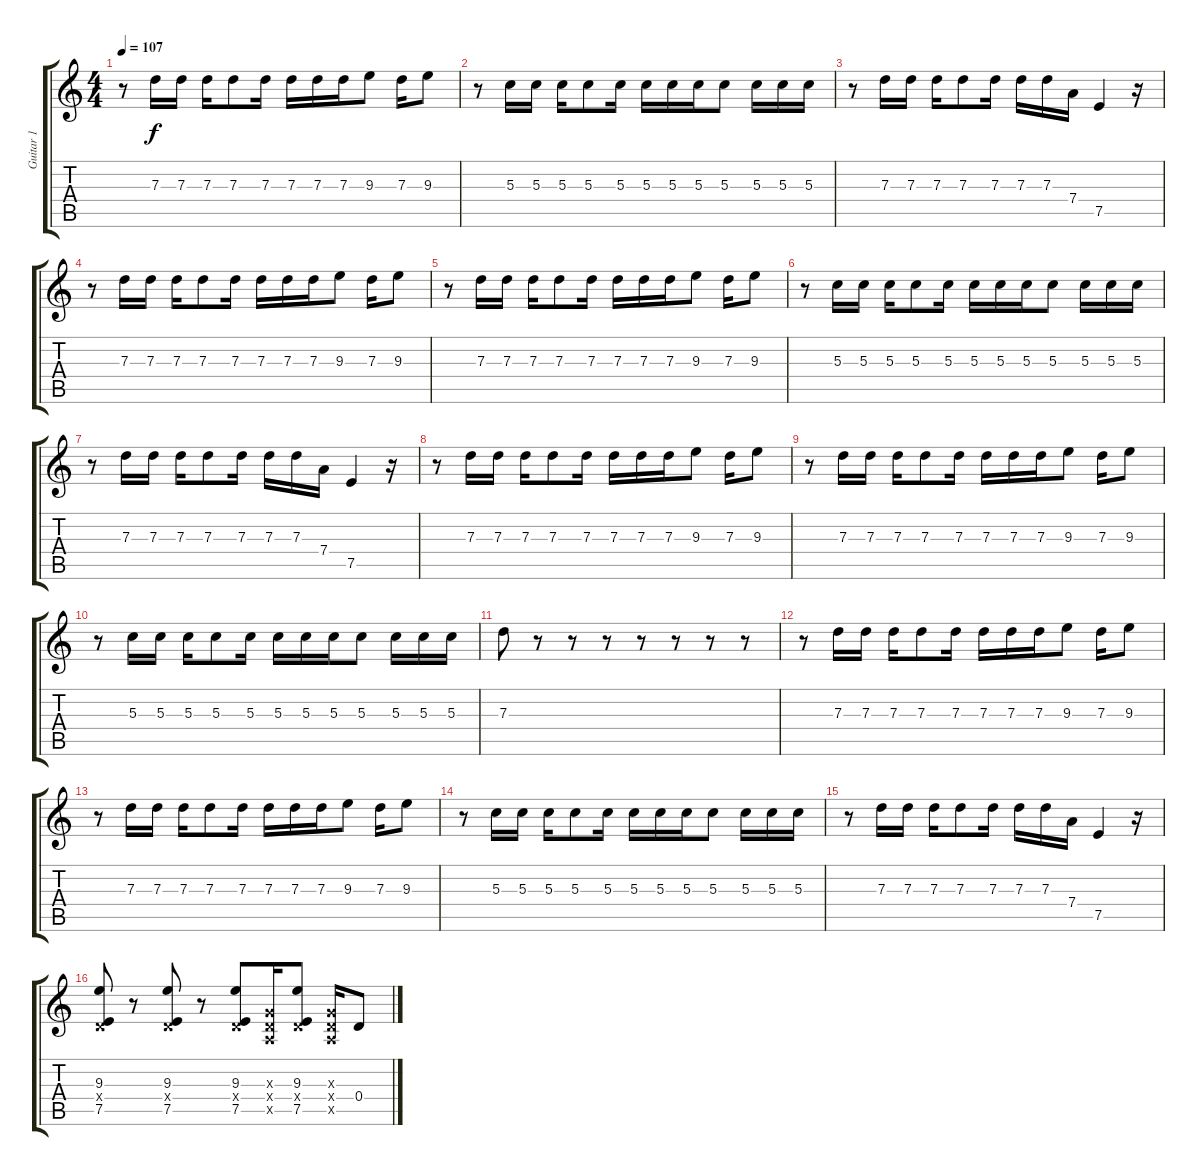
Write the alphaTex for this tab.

\track ("Guitar 1" "Guitar 1") {instrument overdrivenguitar}
\staff {score tabs}
\tuning (E4 B3 G3 D3 A2 E2) {hide}
\ts (4 4)
\tempo 107
\clef g2
\ks c
r.8{dy f} 7.3.16 7.3.16 7.3.16 7.3.8 7.3.16 7.3.16 7.3.16 7.3.16 9.3.8 7.3.16 9.3.8 |
r.8 5.3.16 5.3.16 5.3.16 5.3.8 5.3.16 5.3.16 5.3.16 5.3.16 5.3.8 5.3.16 5.3.16 5.3.16 |
r.8 7.3.16 7.3.16 7.3.16 7.3.8 7.3.16 7.3.16 7.3.16 7.4.16 7.5.4 r.16 |
r.8 7.3.16 7.3.16 7.3.16 7.3.8 7.3.16 7.3.16 7.3.16 7.3.16 9.3.8 7.3.16 9.3.8 |
r.8 7.3.16 7.3.16 7.3.16 7.3.8 7.3.16 7.3.16 7.3.16 7.3.16 9.3.8 7.3.16 9.3.8 |
r.8 5.3.16 5.3.16 5.3.16 5.3.8 5.3.16 5.3.16 5.3.16 5.3.16 5.3.8 5.3.16 5.3.16 5.3.16 |
r.8 7.3.16 7.3.16 7.3.16 7.3.8 7.3.16 7.3.16 7.3.16 7.4.16 7.5.4 r.16 |
r.8 7.3.16 7.3.16 7.3.16 7.3.8 7.3.16 7.3.16 7.3.16 7.3.16 9.3.8 7.3.16 9.3.8 |
r.8 7.3.16 7.3.16 7.3.16 7.3.8 7.3.16 7.3.16 7.3.16 7.3.16 9.3.8 7.3.16 9.3.8 |
r.8 5.3.16 5.3.16 5.3.16 5.3.8 5.3.16 5.3.16 5.3.16 5.3.16 5.3.8 5.3.16 5.3.16 5.3.16 |
7.3.8 r.8 r.8 r.8 r.8 r.8 r.8 r.8 |
r.8 7.3.16 7.3.16 7.3.16 7.3.8 7.3.16 7.3.16 7.3.16 7.3.16 9.3.8 7.3.16 9.3.8 |
r.8 7.3.16 7.3.16 7.3.16 7.3.8 7.3.16 7.3.16 7.3.16 7.3.16 9.3.8 7.3.16 9.3.8 |
r.8 5.3.16 5.3.16 5.3.16 5.3.8 5.3.16 5.3.16 5.3.16 5.3.16 5.3.8 5.3.16 5.3.16 5.3.16 |
r.8 7.3.16 7.3.16 7.3.16 7.3.8 7.3.16 7.3.16 7.3.16 7.4.16 7.5.4 r.16 |
(9.3 0.4{x} 7.5).8 r.8 (9.3 0.4{x} 7.5).8 r.8 (9.3 0.4{x} 7.5).8 (0.3{x} 0.4{x} 0.5{x}).16 (9.3 0.4{x} 7.5).8 (0.3{x} 0.4{x} 0.5{x}).16 0.4.8
